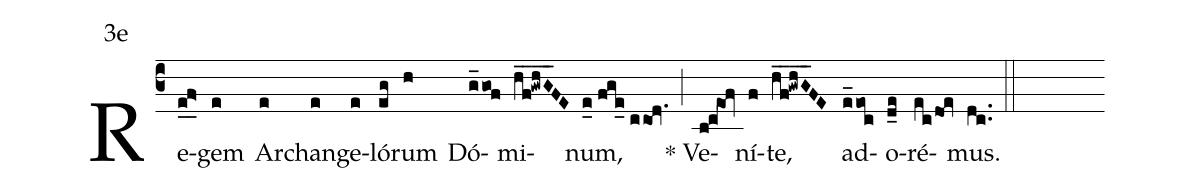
mode:3e;
%%
(c3) Re(e_0!f>_0)gem(e) Arch(e)an(e)ge(e)ló(eg)rum(h) Dó(g_gof)mi(hf__!gwhG__FE)num,(e_0//fge_//ccod.) (;) <sp>*</sp> Ve(b!c@eof)ní(f)te,(hf__!gwhG__FE) ad(e_eoc)o(d_e)ré(ec/doe)mus.(dc..) (::)
